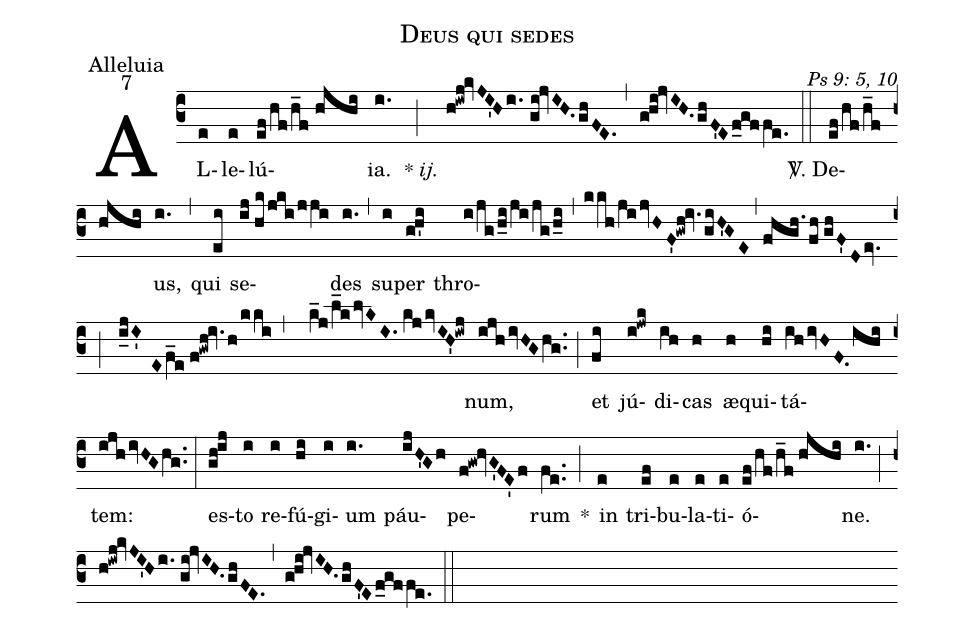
name: Deus qui sedes;
office-part: Alleluia;
mode: 7;
commentary: Ps 9: 5, 10;
%%
(c3) AL(e)le(e)lú(ef/hf/h_f//hjhi)ia.(i.) {*}~<i>ij.</i>(;) (h!iwj!kvJI'Hi.//gi!jvIH./ghFE.) (,) (g!hi!jvIH./ghF'E/f_gffe.) (::)
<sp>V/</sp>. De(ef/hf/h_f//hjhi)us,(i.) (,) qui(ei) se(ij//hk/jki/jji)des(i.) (,) su(i)per(g!h'i) thro(i/jg/h_i/ji/jg/h_i,kkh/ji/jvHF'!gwh!iv./giH'GE,fhgh./fh//ghF'D/ev.//;//i_jI'E/f_e//f!gwh!iv./h/kki, k_j/l_k/lvKI.//kj/kvIH'!iwj)num,(ijh/ivHG/hg..) (;) et(fi) jú(i!jwk)di(ih)cas(h) æ(h)qui(hi)tá(ih/ivHF./ihi)tem:(ijh/ivHG/hg..) (:)
es(gh!ij)to(i) re(i)fú(hi)gi(i)um(i.) páu(ijH'Gh)pe(f!gw!hvG'FE'f)rum(fe..) *(;) in(e) tri(ef)bu(e)la(e)ti(e)ó(ef/hf/h_f//hjhi)ne.(i.) (;) (h!iwj!kvJI'Hi.//gi!jvIH.ghFE.) (,) (g!hi!jvIH./ghF'E/f_gffe.) (::)
